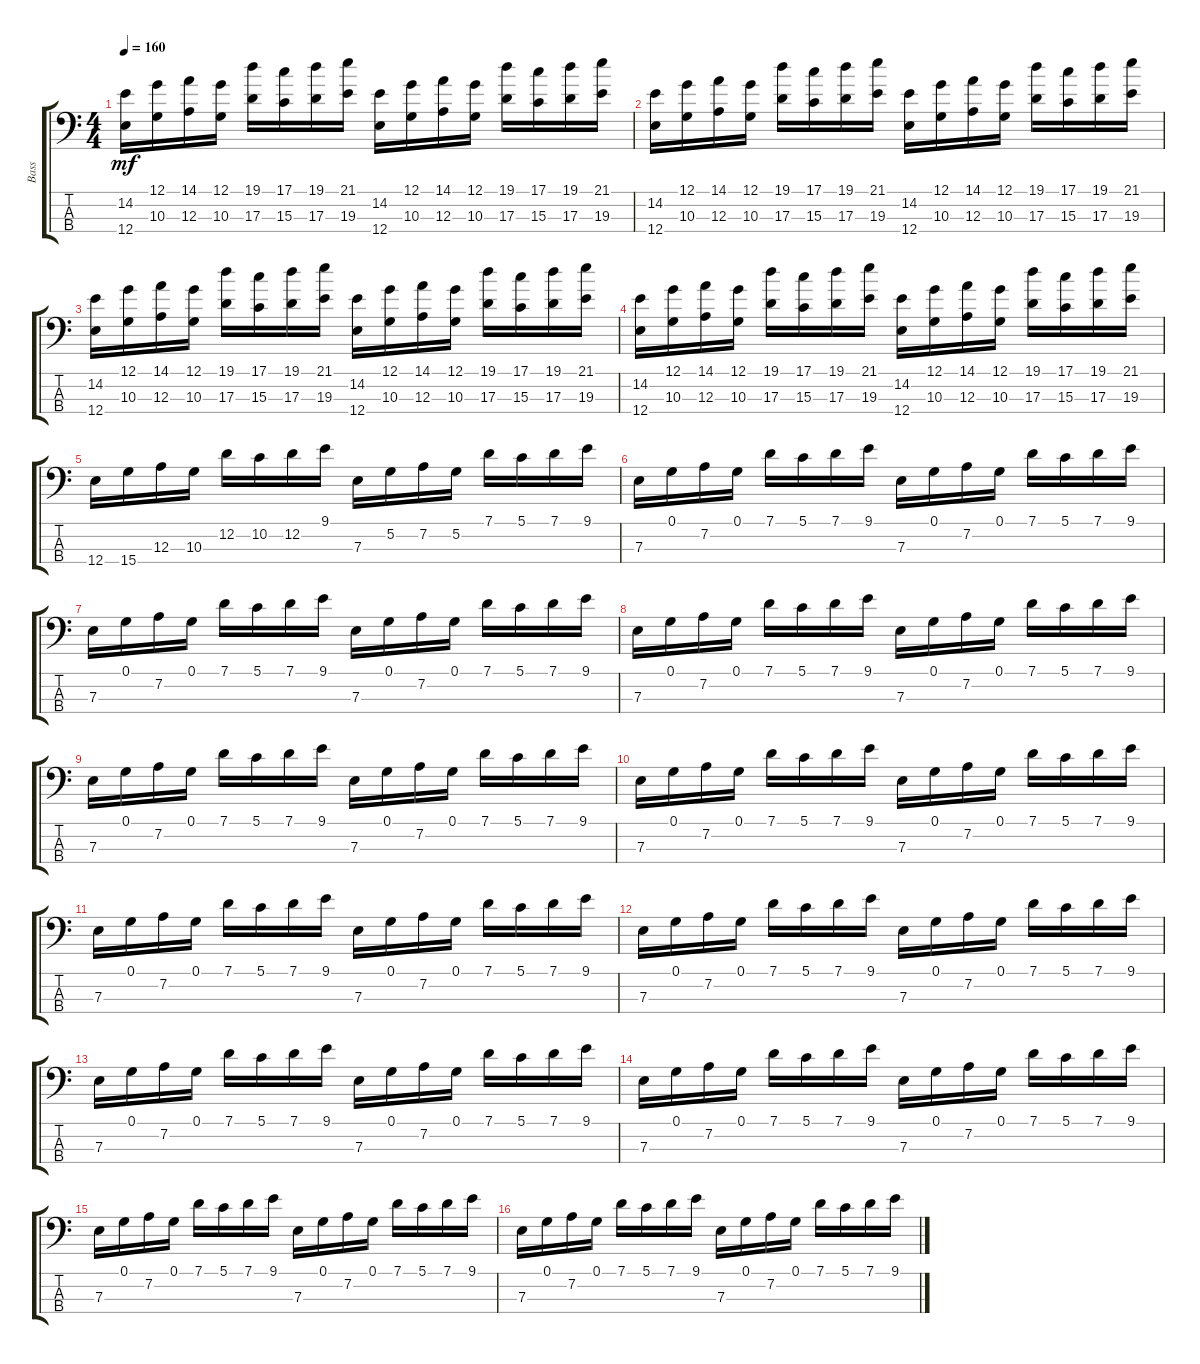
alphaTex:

\track ("Bass" "Bass") {instrument electricbassfinger}
\staff {score tabs}
\tuning (G2 D2 A1 E1) {hide}
\ts (4 4)
\tempo 160
\clef f4
\ks c
(14.2 12.4).16{dy mf} (12.1 10.3).16 (14.1 12.3).16 (12.1 10.3).16 (19.1 17.3).16 (17.1 15.3).16 (19.1 17.3).16 (21.1 19.3).16 (14.2 12.4).16 (12.1 10.3).16 (14.1 12.3).16 (12.1 10.3).16 (19.1 17.3).16 (17.1 15.3).16 (19.1 17.3).16 (21.1 19.3).16 |
(14.2 12.4).16 (12.1 10.3).16 (14.1 12.3).16 (12.1 10.3).16 (19.1 17.3).16 (17.1 15.3).16 (19.1 17.3).16 (21.1 19.3).16 (14.2 12.4).16 (12.1 10.3).16 (14.1 12.3).16 (12.1 10.3).16 (19.1 17.3).16 (17.1 15.3).16 (19.1 17.3).16 (21.1 19.3).16 |
(14.2 12.4).16 (12.1 10.3).16 (14.1 12.3).16 (12.1 10.3).16 (19.1 17.3).16 (17.1 15.3).16 (19.1 17.3).16 (21.1 19.3).16 (14.2 12.4).16 (12.1 10.3).16 (14.1 12.3).16 (12.1 10.3).16 (19.1 17.3).16 (17.1 15.3).16 (19.1 17.3).16 (21.1 19.3).16 |
(14.2 12.4).16 (12.1 10.3).16 (14.1 12.3).16 (12.1 10.3).16 (19.1 17.3).16 (17.1 15.3).16 (19.1 17.3).16 (21.1 19.3).16 (14.2 12.4).16 (12.1 10.3).16 (14.1 12.3).16 (12.1 10.3).16 (19.1 17.3).16 (17.1 15.3).16 (19.1 17.3).16 (21.1 19.3).16 |
12.4.16 15.4.16 12.3.16 10.3.16 12.2.16 10.2.16 12.2.16 9.1.16 7.3.16 5.2.16 7.2.16 5.2.16 7.1.16 5.1.16 7.1.16 9.1.16 |
7.3.16 0.1.16 7.2.16 0.1.16 7.1.16 5.1.16 7.1.16 9.1.16 7.3.16 0.1.16 7.2.16 0.1.16 7.1.16 5.1.16 7.1.16 9.1.16 |
7.3.16 0.1.16 7.2.16 0.1.16 7.1.16 5.1.16 7.1.16 9.1.16 7.3.16 0.1.16 7.2.16 0.1.16 7.1.16 5.1.16 7.1.16 9.1.16 |
7.3.16 0.1.16 7.2.16 0.1.16 7.1.16 5.1.16 7.1.16 9.1.16 7.3.16 0.1.16 7.2.16 0.1.16 7.1.16 5.1.16 7.1.16 9.1.16 |
7.3.16 0.1.16 7.2.16 0.1.16 7.1.16 5.1.16 7.1.16 9.1.16 7.3.16 0.1.16 7.2.16 0.1.16 7.1.16 5.1.16 7.1.16 9.1.16 |
7.3.16 0.1.16 7.2.16 0.1.16 7.1.16 5.1.16 7.1.16 9.1.16 7.3.16 0.1.16 7.2.16 0.1.16 7.1.16 5.1.16 7.1.16 9.1.16 |
7.3.16 0.1.16 7.2.16 0.1.16 7.1.16 5.1.16 7.1.16 9.1.16 7.3.16 0.1.16 7.2.16 0.1.16 7.1.16 5.1.16 7.1.16 9.1.16 |
7.3.16 0.1.16 7.2.16 0.1.16 7.1.16 5.1.16 7.1.16 9.1.16 7.3.16 0.1.16 7.2.16 0.1.16 7.1.16 5.1.16 7.1.16 9.1.16 |
7.3.16 0.1.16 7.2.16 0.1.16 7.1.16 5.1.16 7.1.16 9.1.16 7.3.16 0.1.16 7.2.16 0.1.16 7.1.16 5.1.16 7.1.16 9.1.16 |
7.3.16 0.1.16 7.2.16 0.1.16 7.1.16 5.1.16 7.1.16 9.1.16 7.3.16 0.1.16 7.2.16 0.1.16 7.1.16 5.1.16 7.1.16 9.1.16 |
7.3.16 0.1.16 7.2.16 0.1.16 7.1.16 5.1.16 7.1.16 9.1.16 7.3.16 0.1.16 7.2.16 0.1.16 7.1.16 5.1.16 7.1.16 9.1.16 |
7.3.16 0.1.16 7.2.16 0.1.16 7.1.16 5.1.16 7.1.16 9.1.16 7.3.16 0.1.16 7.2.16 0.1.16 7.1.16 5.1.16 7.1.16 9.1.16
